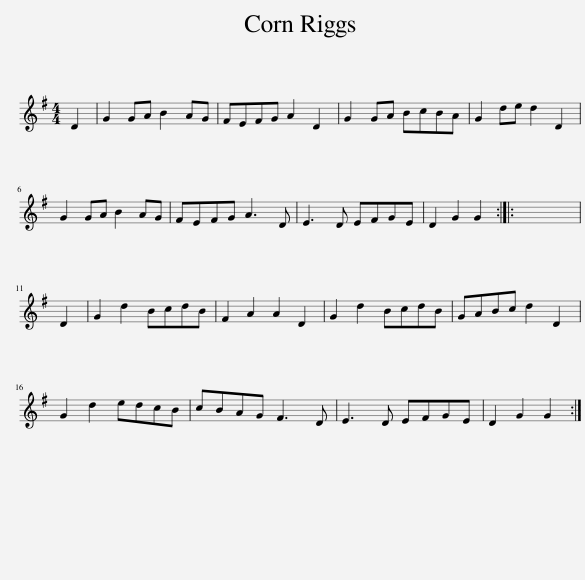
X:1
L:1/8
M:4/4
I:linebreak $
K:G
V:1 treble
V:1
 D2 | G2 GA B2 AG | FEFG A2 D2 | G2 GA BcBA | G2 de d2 D2 |$ %5
 G2 GA B2 AG | FEFG A3 D | E3 D EFGE | D2 G2 G2 :: x8 |$ %10
 D2 | G2 d2 BcdB | F2 A2 A2 D2 | G2 d2 BcdB | GABc d2 D2 |$ %15
 G2 d2 edcB | cBAG F3 D | E3 D EFGE | D2 G2 G2 :| %19
